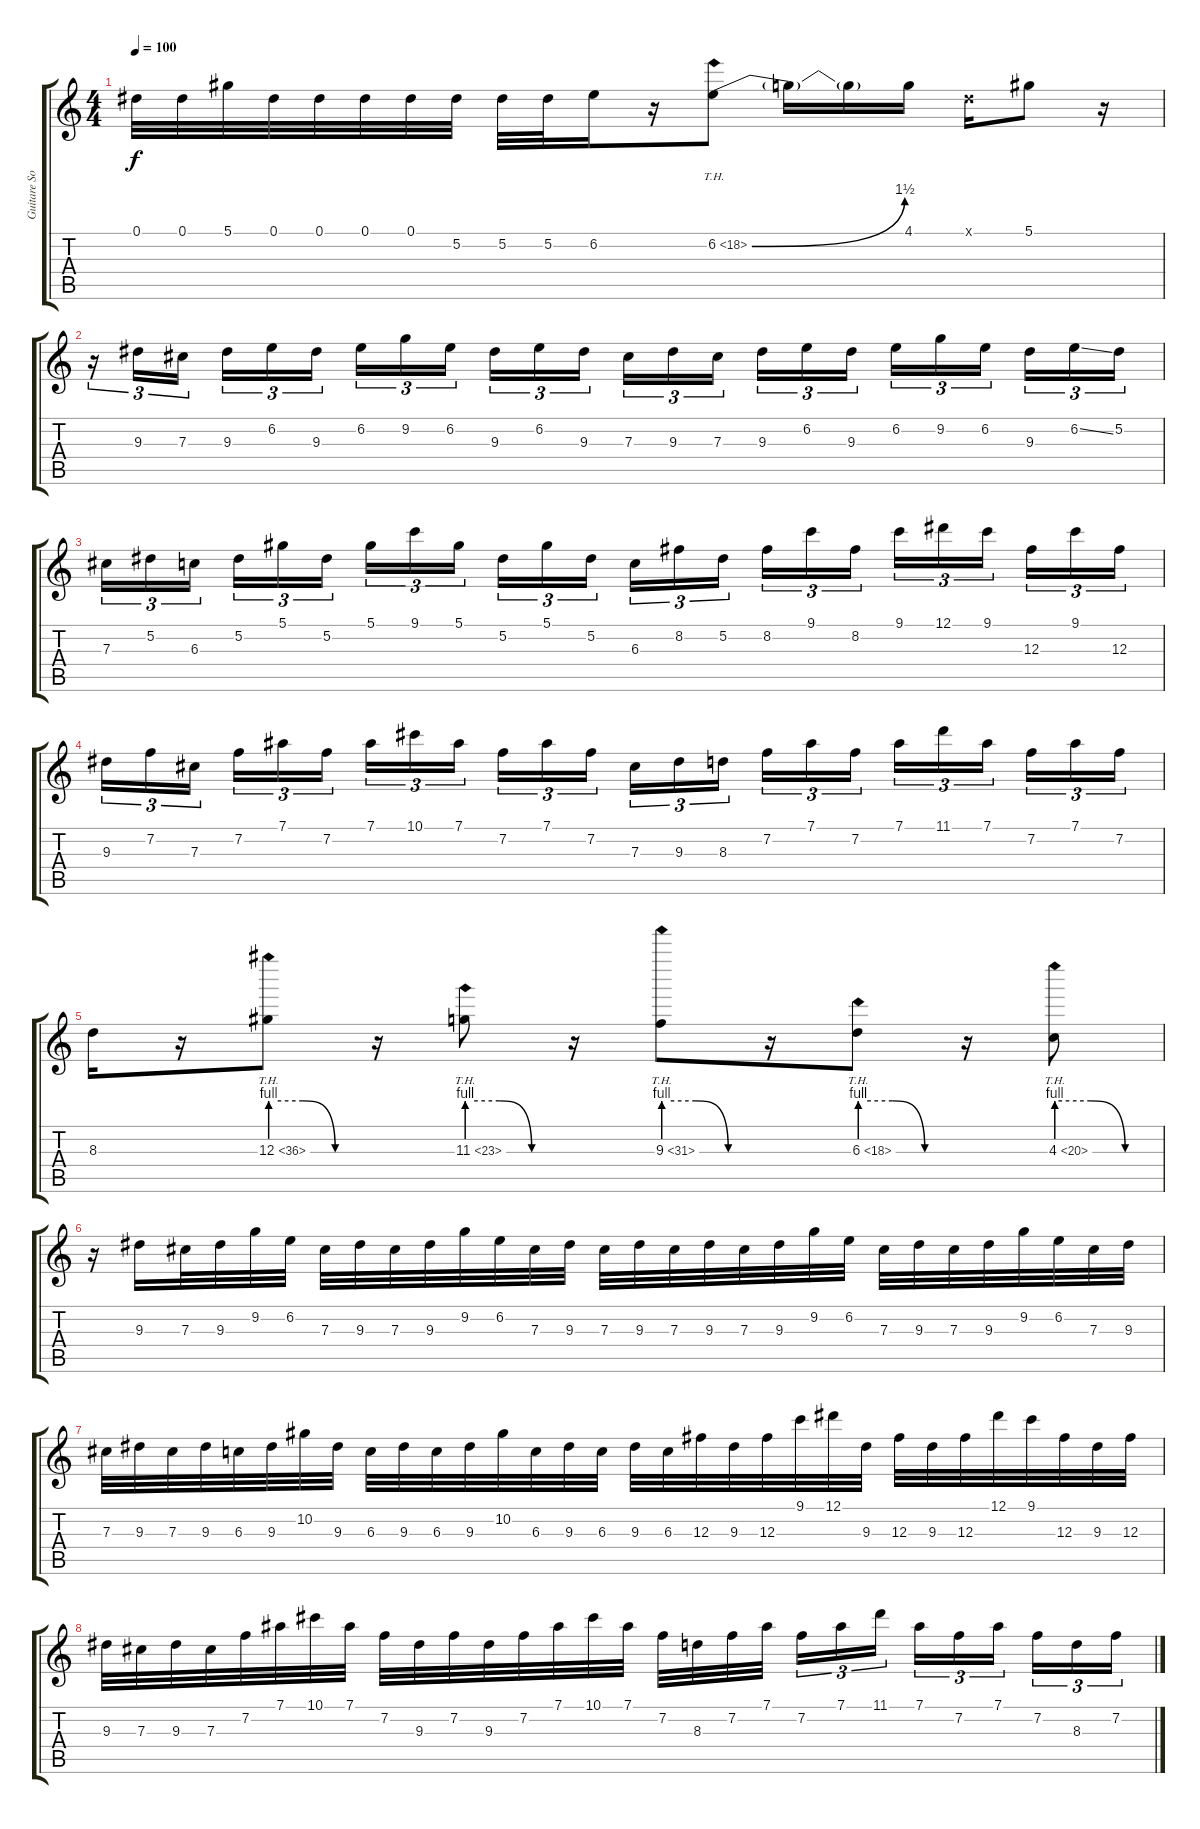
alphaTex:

\track ("Guitare Solo" "Guitare So") {instrument overdrivenguitar}
\staff {score tabs}
\tuning (Eb4 Bb3 Gb3 Db3 Ab2 Eb2) {hide}
\ts (4 4)
\tempo 100
\clef g2
\ks c
0.1.32{dy f} 0.1.32 5.1.32 0.1.32 0.1.32 0.1.32 0.1.32 5.2.32 5.2.32 5.2.32 6.2.16 r.16 6.2{be (bend 0 0 60 6) th 12}.8 6.2{t}.16 6.2{t}.16 4.1.16 0.1{x}.16 5.1.8 r.16 |
r.16{tu (3 2)} 9.3.16{tu (3 2)} 7.3.16{tu (3 2) beam splitsecondary} 9.3.16{tu (3 2)} 6.2.16{tu (3 2)} 9.3.16{tu (3 2)} 6.2.16{tu (3 2)} 9.2.16{tu (3 2)} 6.2.16{tu (3 2) beam splitsecondary} 9.3.16{tu (3 2)} 6.2.16{tu (3 2)} 9.3.16{tu (3 2)} 7.3.16{tu (3 2)} 9.3.16{tu (3 2)} 7.3.16{tu (3 2) beam splitsecondary} 9.3.16{tu (3 2)} 6.2.16{tu (3 2)} 9.3.16{tu (3 2)} 6.2.16{tu (3 2)} 9.2.16{tu (3 2)} 6.2.16{tu (3 2) beam splitsecondary} 9.3.16{tu (3 2)} 6.2{ss}.16{tu (3 2)} 5.2.16{tu (3 2)} |
7.3.16{tu (3 2)} 5.2.16{tu (3 2)} 6.3.16{tu (3 2) beam splitsecondary} 5.2.16{tu (3 2)} 5.1.16{tu (3 2)} 5.2.16{tu (3 2)} 5.1.16{tu (3 2)} 9.1.16{tu (3 2)} 5.1.16{tu (3 2) beam splitsecondary} 5.2.16{tu (3 2)} 5.1.16{tu (3 2)} 5.2.16{tu (3 2)} 6.3.16{tu (3 2)} 8.2.16{tu (3 2)} 5.2.16{tu (3 2) beam splitsecondary} 8.2.16{tu (3 2)} 9.1.16{tu (3 2)} 8.2.16{tu (3 2)} 9.1.16{tu (3 2)} 12.1.16{tu (3 2)} 9.1.16{tu (3 2) beam splitsecondary} 12.3.16{tu (3 2)} 9.1.16{tu (3 2)} 12.3.16{tu (3 2)} |
9.3.16{tu (3 2)} 7.2.16{tu (3 2)} 7.3.16{tu (3 2) beam splitsecondary} 7.2.16{tu (3 2)} 7.1.16{tu (3 2)} 7.2.16{tu (3 2)} 7.1.16{tu (3 2)} 10.1.16{tu (3 2)} 7.1.16{tu (3 2) beam splitsecondary} 7.2.16{tu (3 2)} 7.1.16{tu (3 2)} 7.2.16{tu (3 2)} 7.3.16{tu (3 2)} 9.3.16{tu (3 2)} 8.3.16{tu (3 2) beam splitsecondary} 7.2.16{tu (3 2)} 7.1.16{tu (3 2)} 7.2.16{tu (3 2)} 7.1.16{tu (3 2)} 11.1.16{tu (3 2)} 7.1.16{tu (3 2) beam splitsecondary} 7.2.16{tu (3 2)} 7.1.16{tu (3 2)} 7.2.16{tu (3 2)} |
8.3.16 r.16 12.3{be (custom 0 4 20 4 40 0 60 0) th 24}.8 r.16 11.3{be (custom 0 4 20 4 40 0 60 0) th 12}.8 r.16 9.3{be (custom 0 4 20 4 40 0 60 0) th 22}.8 r.16 6.3{be (custom 0 4 20 4 40 0 60 0) th 12}.8 r.16 4.3{be (custom 0 4 20 4 40 0 60 0) th 16}.8 |
r.16 9.3.16 7.3.32 9.3.32 9.2.32 6.2.32 7.3.32 9.3.32 7.3.32 9.3.32 9.2.32 6.2.32 7.3.32 9.3.32 7.3.32 9.3.32 7.3.32 9.3.32 7.3.32 9.3.32 9.2.32 6.2.32 7.3.32 9.3.32 7.3.32 9.3.32 9.2.32 6.2.32 7.3.32 9.3.32 |
7.3.32 9.3.32 7.3.32 9.3.32 6.3.32 9.3.32 10.2.32 9.3.32 6.3.32 9.3.32 6.3.32 9.3.32 10.2.32 6.3.32 9.3.32 6.3.32 9.3.32 6.3.32 12.3.32 9.3.32 12.3.32 9.1.32 12.1.32 9.3.32 12.3.32 9.3.32 12.3.32 12.1.32 9.1.32 12.3.32 9.3.32 12.3.32 |
9.3.32 7.3.32 9.3.32 7.3.32 7.2.32 7.1.32 10.1.32 7.1.32 7.2.32 9.3.32 7.2.32 9.3.32 7.2.32 7.1.32 10.1.32 7.1.32 7.2.32 8.3.32 7.2.32 7.1.32{beam splitsecondary} 7.2.16{tu (3 2)} 7.1.16{tu (3 2)} 11.1.16{tu (3 2)} 7.1.16{tu (3 2)} 7.2.16{tu (3 2)} 7.1.16{tu (3 2) beam splitsecondary} 7.2.16{tu (3 2)} 8.3.16{tu (3 2)} 7.2.16{tu (3 2)}
